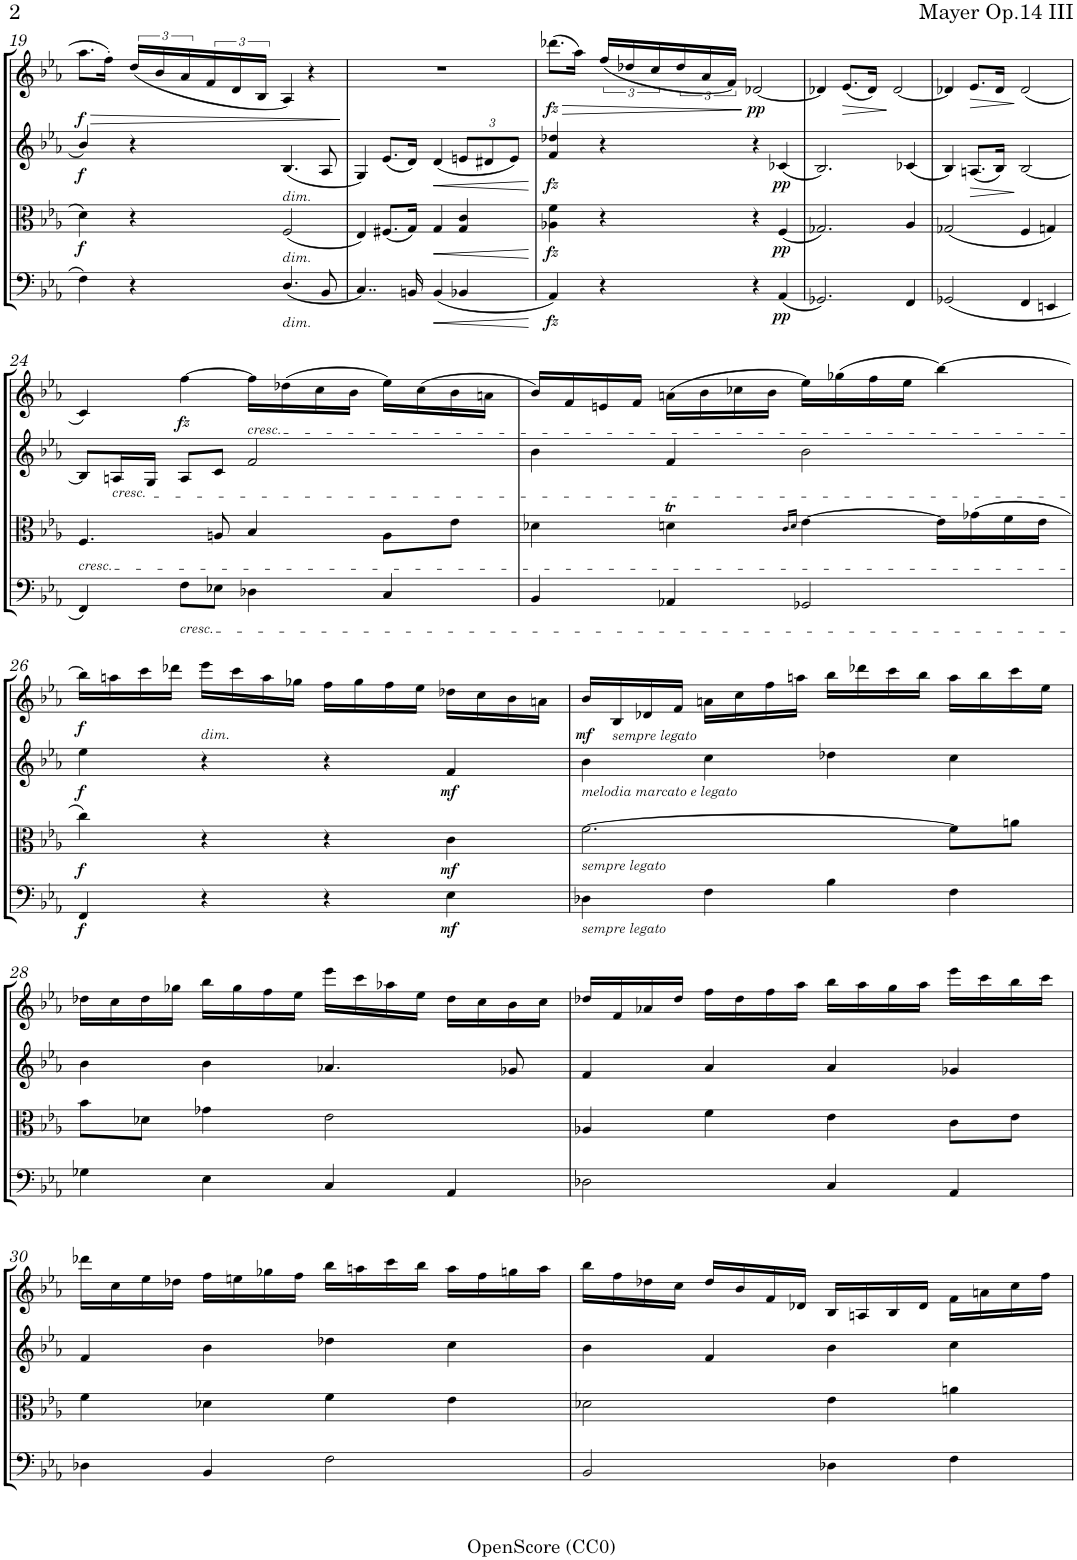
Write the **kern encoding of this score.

**kern	**dynam	**kern	**dynam	**kern	**dynam	**kern	**dynam
*part4	*part4	*part3	*part3	*part2	*part2	*part1	*part1
*staff4	*staff4	*staff3	*staff3	*staff2	*staff2	*staff1	*staff1
*I"Violoncello	*	*I"Viola	*	*I"Violin 2	*	*I"Violin 1	*
*I'Vc	*	*I'Vla	*	*I'Vln	*	*I'Vln	*
!!LO:PB:g=z
*clefF4	*	*clefC3	*	*clefG2	*	*clefG2	*
*k[b-e-a-]	*	*k[b-e-a-]	*	*k[b-e-a-]	*	*k[b-e-a-]	*
*M4/4	*	*M4/4	*	*M4/4	*	*M4/4	*
*met(c)	*	*met(c)	*	*met(c)	*	*met(c)	*
=19	=19	=19	=19	=19	=19	=19	=19
!	!	!	!LO:DY:b	!	!LO:DY:b	!	!LO:HP:b
!	!	!	!	!	!	!	!LO:DY:n=1:b
4F\	.	4d\	f	4b-/	f	8.aa-\L	> f
.	.	.	.	.	.	16ff'\Jk	.
4r	.	4r	.	4r	.	(24dd/LL	.
.	.	.	.	.	.	24b-/	.
.	.	.	.	.	.	24a-/	.
.	.	.	.	.	.	24f/	.
.	.	.	.	.	.	24d/	.
.	.	.	.	.	.	24B-/JJ	.
!	!	!	!	!LO:TX:b:i:t=dim.	!	!	!
!	!	!LO:TX:b:i:t=dim.	!	!	!	!	!
!LO:TX:b:i:t=dim.	!	!	!	!	!	!	!
(4.D/	.	(2F/	.	(4.B-/	.	4A-/)	.
.	.	.	.	.	.	4r	.
8BB-/	.	.	.	8A-/	.	.	.
.	.	.	.	.	.	.	]
=20	=20	=20	=20	=20	=20	=20	=20
4..C/)	.	4E-/)	.	4G/)	.	1r	.
.	.	(8.F#X/L	.	(8.e-/L	.	.	.
16BBn/	.	16G/Jk)	.	16d/Jk)	.	.	.
!	!LO:HP:b	!	!LO:HP:b	!	!LO:HP:b	!	!
(4BB/	<	4G/	<	(4d/	<	.	.
*	*	*	*	*Xbrackettup	*	*	*
4BB-X/	.	4G/ 4c/	.	12en/L	.	.	.
.	.	.	.	12d#X/	.	.	.
.	.	.	.	12e/J)	.	.	.
.	[	.	[	.	[	.	.
=21	=21	=21	=21	=21	=21	=21	=21
!	!LO:DY:b	!	!LO:DY:b	!	!LO:DY:b	!	!LO:HP:b
!	!	!	!	!	!	!	!LO:DY:n=1:b
4AA-/)	fz	4A-X\ 4f\	fz	4f/ 4dd-X/	fz	(8.ddd-X\L	> fz
.	.	.	.	.	.	16aa-\Jk)	.
4r	.	4r	.	4r	.	(24ff/LL	.
.	.	.	.	.	.	24dd-X/	.
.	.	.	.	.	.	24cc/	.
.	.	.	.	.	.	24dd-/	.
.	.	.	.	.	.	24a-/	.
.	.	.	.	.	.	24f/JJ)	.
!	!	!	!	!	!	!	!LO:DY:n=2:b
4r	.	4r	.	4r	.	[2d-X/	] pp
!	!LO:DY:b	!	!LO:DY:b	!	!LO:DY:b	!	!
(4AA-/	pp	(4F/	pp	(4c-X/	pp	.	.
=22	=22	=22	=22	=22	=22	=22	=22
2.GG-X/)	.	2.G-X/)	.	2.B-/)	.	4d-X/]	.
!	!	!	!	!	!	!	!LO:HP:b
.	.	.	.	.	.	(8.e-/L	>
.	.	.	.	.	.	16d-/Jk)	.
.	.	.	.	.	.	[2d-/	]
4FF/	.	4A-/	.	(4c-X/	.	.	.
=23	=23	=23	=23	=23	=23	=23	=23
(2GG-X/	.	(2G-X/	.	4B-/)	.	4d-X/]	.
!	!	!	!	!	!LO:HP:b	!	!LO:HP:b
.	.	.	.	(8.An/L	>	8.e-/L	>
.	.	.	.	16B-/Jk)	.	16d-/Jk	.
4FF/	.	4F/	.	[2B-/	]	(2d-/	]
4EEn/	.	4Gn/)	.	.	.	.	.
!!LO:LB:g=z
=24	=24	=24	=24	=24	=24	=24	=24
!	!	!LO:TX:b:i:t=cresc.	!	!	!	!	!
4FF/)	.	4.F/	.	8B-/L]	.	4c/)	.
!	!	!	!	!LO:TX:b:i:t=cresc.	!	!	!
.	.	.	.	16An/L	.	.	.
.	.	.	.	16G/JJ	.	.	.
!LO:TX:b:i:t=cresc.	!	!	!	!	!	!	!
!	!	!	!	!	!	!	!LO:DY:b
8F\L	.	.	.	8A/L	.	[4ff\	fz
8E-X\J	.	8An/	.	8c/J	.	.	.
!	!	!	!	!	!	!LO:TX:b:i:t=cresc.	!
4D-X\	.	4B-/	.	2f/	.	16ff\LL]	.
.	.	.	.	.	.	(16dd-X\	.
.	.	.	.	.	.	16cc\	.
.	.	.	.	.	.	16b-\JJ	.
4C/	.	8A\L	.	.	.	16ee-\LL)	.
.	.	.	.	.	.	(16cc\	.
.	.	8e-\J	.	.	.	16b-\	.
.	.	.	.	.	.	16an\JJ	.
=25	=25	=25	=25	=25	=25	=25	=25
4BB-/	.	4d-X\	.	4b-\	.	16b-/LL)	.
.	.	.	.	.	.	16f/	.
.	.	.	.	.	.	16en/	.
.	.	.	.	.	.	16f/JJ	.
4AA-X/	.	4dnt\	.	4f/	.	(16an\LL	.
.	.	.	.	.	.	16b-\	.
.	.	.	.	.	.	16cc-X\	.
.	.	.	.	.	.	16b-\JJ	.
.	.	16qc/LL	.	.	.	.	.
.	.	16qd/JJ	.	.	.	.	.
2GG-X/	.	[4e-\	.	2b-\	.	16ee-\LL)	.
.	.	.	.	.	.	(16gg-X\	.
.	.	.	.	.	.	16ff\	.
.	.	.	.	.	.	16ee-\JJ	.
.	.	16e-\LL]	.	.	.	[4bb-\)	.
.	.	(16g-X\	.	.	.	.	.
.	.	16f\	.	.	.	.	.
.	.	16e-\JJ	.	.	.	.	.
!!LO:LB:g=z
=26	=26	=26	=26	=26	=26	=26	=26
!	!LO:DY:b	!	!LO:DY:b	!	!LO:DY:b	!	!LO:DY:b
4FF/	f	4cc\)	f	4ee-\	f	16bb-\LL]	f
.	.	.	.	.	.	16aan\	.
.	.	.	.	.	.	16ccc\	.
.	.	.	.	.	.	16ddd-X\JJ	.
!	!	!	!	!	!	!LO:TX:b:i:t=dim.	!
4r	.	4r	.	4r	.	16eee-\LL	.
.	.	.	.	.	.	16ccc\	.
.	.	.	.	.	.	16aa\	.
.	.	.	.	.	.	16gg-X\JJ	.
4r	.	4r	.	4r	.	16ff\LL	.
.	.	.	.	.	.	16gg-\	.
.	.	.	.	.	.	16ff\	.
.	.	.	.	.	.	16ee-\JJ	.
!	!LO:DY:b	!	!LO:DY:b	!	!LO:DY:b	!	!
4E-\	mf	4c\	mf	4f/	mf	16dd-X\LL	.
.	.	.	.	.	.	16cc\	.
.	.	.	.	.	.	16b-\	.
.	.	.	.	.	.	16an\JJ	.
=27	=27	=27	=27	=27	=27	=27	=27
!	!	!	!	!LO:TX:b:i:t=melodia marcato e legato	!	!	!
!	!	!LO:TX:b:i:t=sempre legato	!	!	!	!	!
!LO:TX:b:i:t=sempre legato	!	!	!	!	!	!	!
!	!	!	!	!	!	!	!LO:DY:b
4D-X\	.	[2.f\	.	4b-\	.	16b-/LL	mf
!	!	!	!	!	!	!LO:TX:b:i:t=sempre legato	!
.	.	.	.	.	.	16B-/	.
.	.	.	.	.	.	16d-X/	.
.	.	.	.	.	.	16f/JJ	.
4F\	.	.	.	4cc\	.	16an\LL	.
.	.	.	.	.	.	16cc\	.
.	.	.	.	.	.	16ff\	.
.	.	.	.	.	.	16aan\JJ	.
4B-\	.	.	.	4dd-X\	.	16bb-\LL	.
.	.	.	.	.	.	16ddd-X\	.
.	.	.	.	.	.	16ccc\	.
.	.	.	.	.	.	16bb-\JJ	.
4F\	.	8f\L]	.	4cc\	.	16aa\LL	.
.	.	.	.	.	.	16bb-\	.
.	.	8an\J	.	.	.	16ccc\	.
.	.	.	.	.	.	16ee-\JJ	.
!!LO:LB:g=z
=28	=28	=28	=28	=28	=28	=28	=28
4G-X\	.	8b-\L	.	4b-\	.	16dd-X\LL	.
.	.	.	.	.	.	16cc\	.
.	.	8d-X\J	.	.	.	16dd-\	.
.	.	.	.	.	.	16gg-X\JJ	.
4E-\	.	4g-X\	.	4b-\	.	16bb-\LL	.
.	.	.	.	.	.	16gg-\	.
.	.	.	.	.	.	16ff\	.
.	.	.	.	.	.	16ee-\JJ	.
4C/	.	2e-\	.	4.a-X/	.	16eee-\LL	.
.	.	.	.	.	.	16ccc\	.
.	.	.	.	.	.	16aa-X\	.
.	.	.	.	.	.	16ee-\JJ	.
4AA-/	.	.	.	.	.	16dd-\LL	.
.	.	.	.	.	.	16cc\	.
.	.	.	.	8g-X/	.	16b-\	.
.	.	.	.	.	.	16cc\JJ	.
=29	=29	=29	=29	=29	=29	=29	=29
2D-X\	.	4A-X/	.	4f/	.	16dd-X/LL	.
.	.	.	.	.	.	16f/	.
.	.	.	.	.	.	16a-X/	.
.	.	.	.	.	.	16dd-/JJ	.
.	.	4f\	.	4a-/	.	16ff\LL	.
.	.	.	.	.	.	16dd-\	.
.	.	.	.	.	.	16ff\	.
.	.	.	.	.	.	16aa-\JJ	.
4C/	.	4e-\	.	4a-/	.	16bb-\LL	.
.	.	.	.	.	.	16aa-\	.
.	.	.	.	.	.	16gg\	.
.	.	.	.	.	.	16aa-\JJ	.
4AA-/	.	8c\L	.	4g-X/	.	16eee-\LL	.
.	.	.	.	.	.	16ccc\	.
.	.	8e-\J	.	.	.	16bb-\	.
.	.	.	.	.	.	16ccc\JJ	.
!!LO:LB:g=z
=30	=30	=30	=30	=30	=30	=30	=30
4D-X\	.	4f\	.	4f/	.	16ddd-X\LL	.
.	.	.	.	.	.	16cc\	.
.	.	.	.	.	.	16ee-\	.
.	.	.	.	.	.	16dd-X\JJ	.
4BB-/	.	4d-X\	.	4b-\	.	16ff\LL	.
.	.	.	.	.	.	16een\	.
.	.	.	.	.	.	16gg-X\	.
.	.	.	.	.	.	16ff\JJ	.
2F\	.	4f\	.	4dd-X\	.	16bb-\LL	.
.	.	.	.	.	.	16aan\	.
.	.	.	.	.	.	16ccc\	.
.	.	.	.	.	.	16bb-\JJ	.
.	.	4e-\	.	4cc\	.	16aa\LL	.
.	.	.	.	.	.	16ff\	.
.	.	.	.	.	.	16ggn\	.
.	.	.	.	.	.	16aa\JJ	.
=31	=31	=31	=31	=31	=31	=31	=31
2BB-/	.	2d-X\	.	4b-\	.	16bb-\LL	.
.	.	.	.	.	.	16ff\	.
.	.	.	.	.	.	16dd-X\	.
.	.	.	.	.	.	16cc\JJ	.
.	.	.	.	4f/	.	16dd-/LL	.
.	.	.	.	.	.	16b-/	.
.	.	.	.	.	.	16f/	.
.	.	.	.	.	.	16d-X/JJ	.
4D-X\	.	4e-\	.	4b-\	.	16B-/LL	.
.	.	.	.	.	.	16An/	.
.	.	.	.	.	.	16B-/	.
.	.	.	.	.	.	16d-/JJ	.
4F\	.	4an\	.	4cc\	.	16f\LL	.
.	.	.	.	.	.	16an\	.
.	.	.	.	.	.	16cc\	.
.	.	.	.	.	.	16ff\JJ	.
=	=	=	=	=	=	=	=
*-	*-	*-	*-	*-	*-	*-	*-
